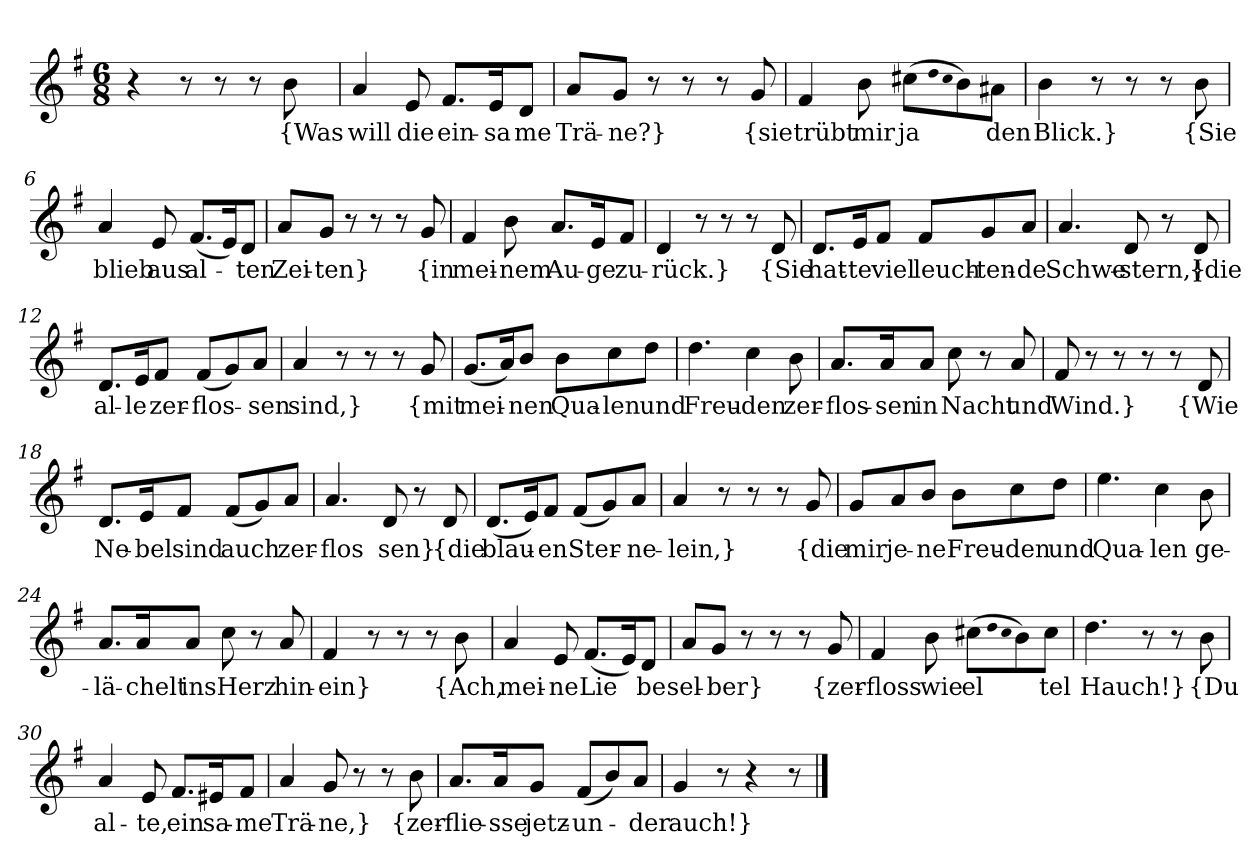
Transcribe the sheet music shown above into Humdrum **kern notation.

**kern	**text
*part1	*part1
*staff1	*staff1
*clefG2	*
*k[f#]	*
*M6/8	*
=1	=1
4r	.
8r	.
8r	.
8r	.
8b	{Was
=2	=2
4a	will
8e	die
8.f#/L	ein-
16e/K	-sa
8d/J	-me
=3	=3
8a/L	Trä-
8g/J	-ne?}
8r	.
8r	.
8r	.
8g	{sie
=4	=4
4f#	trübt
8b	mir
(8cc#X\L	ja
qdd	.
qcc#	.
8b\)	.
8a#X\J	den
=5	=5
4b	Blick.}
8r	.
8r	.
8r	.
8b	{Sie
=6	=6
4a	blieb
8e	aus
(8.f#/L	al-
16e/K)	.
8d/J	-ten
=7	=7
8a/L	Zei-
8g/J	-ten}
8r	.
8r	.
8r	.
8g	{in
=8	=8
4f#	mei-
8b	-nem
8.a/L	Au-
16e/K	-ge
8f#/J	zu-
=9	=9
4d	rück.}
8r	.
8r	.
8r	.
8d	{Sie
=10	=10
8.d/L	hat-
16e/K	-te
8f#/J	viel
8f#/L	leuch-
8g/	-ten-
8a/J	-de
=11	=11
4.a	Schwe-
8d	-stern,}
8r	.
8d	{die
=12	=12
8.d/L	al-
16e/K	-le
8f#/J	zer-
(8f#/L	-flos-
8g/)	.
8a/J	-sen
=13	=13
4a	sind,}
8r	.
8r	.
8r	.
8g	{mit
=14	=14
(8.g/L	mei-
16a/K)	.
8b/J	-nen
8b\L	Qua-
8cc\	-len
8dd\J	und
=15	=15
4.dd	Freu-
4cc	-den
8b	zer-
=16	=16
8.a/L	-flos-
16a/K	-sen
8a/J	in
8cc	Nacht
8r	.
8a	und
=17	=17
8f#	Wind.}
8r	.
8r	.
8r	.
8r	.
8d	{Wie
=18	=18
8.d/L	Ne-
16e/K	-bel
8f#/J	sind
(8f#/L	auch
8g/)	.
8a/J	zer-
=19	=19
4.a	-flos
8d	-sen}
8r	.
8d	{die
=20	=20
(8.d/L	blau-
16e/K)	.
8f#/J	-en
(8f#/L	Ster-
8g/)	.
8a/J	-ne-
=21	=21
4a	lein,}
8r	.
8r	.
8r	.
8g	{die
=22	=22
8g/L	mir
8a/	je-
8b/J	-ne
8b\L	Freu-
8cc\	-den
8dd\J	und
=23	=23
4.ee	Qua-
4cc	-len
8b	ge-
=24	=24
8.a/L	-lä-
16a/K	-chelt
8a/J	ins
8cc	Herz
8r	.
8a	hin-
=25	=25
4f#	-ein}
8r	.
8r	.
8r	.
8b	{Ach,
=26	=26
4a	mei-
8e	-ne
(8.f#/L	Lie
16e/K)	.
8d/J	-be
=27	=27
8a/L	sel-
8g/J	-ber}
8r	.
8r	.
8r	.
8g	{zer-
=28	=28
4f#	-floss
8b	wie
(8cc#X\L	el
qdd	.
qcc#	.
8b\)	.
8cc#\J	-tel
=29	=29
4.dd	Hauch!}
8r	.
8r	.
8b	{Du
=30	=30
4a	al-
8e	-te,
8.f#/L	ein
16e#X/K	-sa-
8f#/J	-me
=31	=31
4a	Trä-
8g	-ne,}
8r	.
8r	.
8b	{zer-
=32	=32
8.a/L	-flie-
16a/K	-sse
8g/J	jetz-
(8f#/L	-un-
8b/)	.
8a/J	-der
=33	=33
4g	auch!}
8r	.
4r	.
8r	.
==	==
*-	*-
